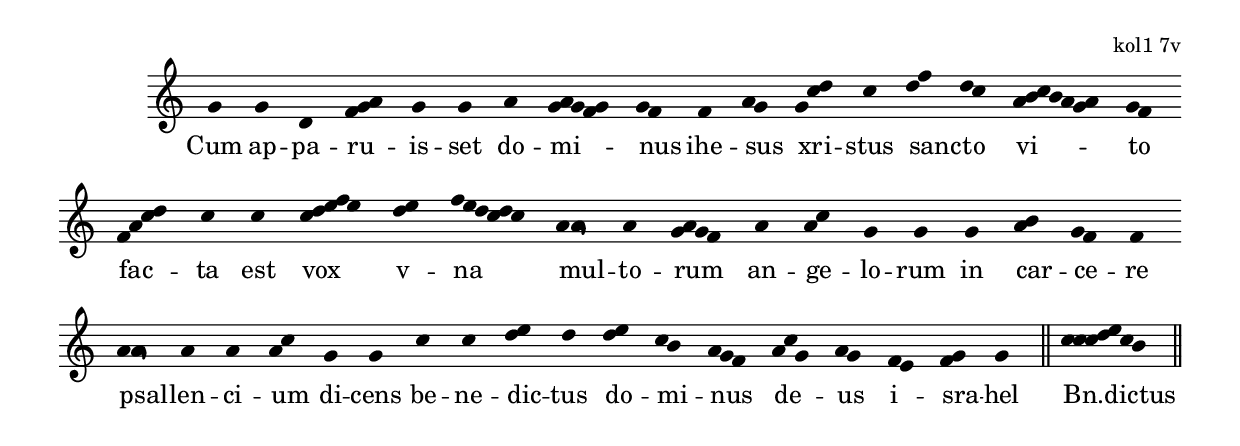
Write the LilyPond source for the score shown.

\version "2.19.32"

\include "../lib/synopsis.ily"

\score {
  \transpose c c' {
    \plainchant
    g \bar "" g d \melisma { f g a } g g \bar "" a \melisma { g a g f g } \melisma { g f } \bar "" f \melisma { a g } \bar "" \melisma { g c' d' } \bar "" c' \bar "" \melisma { d' f' } \melisma { d' c' } \bar "" \melisma { a b c' b a g a } \melisma { g f } \bar "" \melisma { f a c' d' } c' \bar "" c' \bar "" \melisma { c' d' e' f' e' } \bar "" \melisma { d' e' } \melisma { f' e' d' c' d' c' } \bar "" \melisma { a \strophicus a } a \melisma { g a g f } \bar "" a \melisma { a c' } g g \bar "" g \bar "" \melisma { a b } \melisma { g f } f \bar "" \melisma { a \strophicus a } a a \melisma { a c' } \bar "" g g \bar "" c' c' \melisma { d' e' } d' \bar "" \melisma { d' e' } \melisma { c' b } \melisma { a g f } \bar "" \melisma { a c' g } \melisma { a g } \bar "" \melisma { f e } \melisma { f g } g \bar "||" \melisma { c' c' c' d' e' c' b } \bar "||"
  }
  \addlyrics {
    Cum ap -- pa -- ru -- is -- set do -- mi -- nus ihe -- sus xri --  stus sanc -- to vi -- to fac -- ta est vox v -- na mul -- to -- rum an -- ge -- lo -- rum in car -- ce -- re psal -- len -- ci -- um di -- cens be -- ne -- dic -- tus do -- mi -- nus de -- us i -- sra -- hel Bn.dictus
  }
  \header {
    fontes = "kol1 7v"
  }
}
